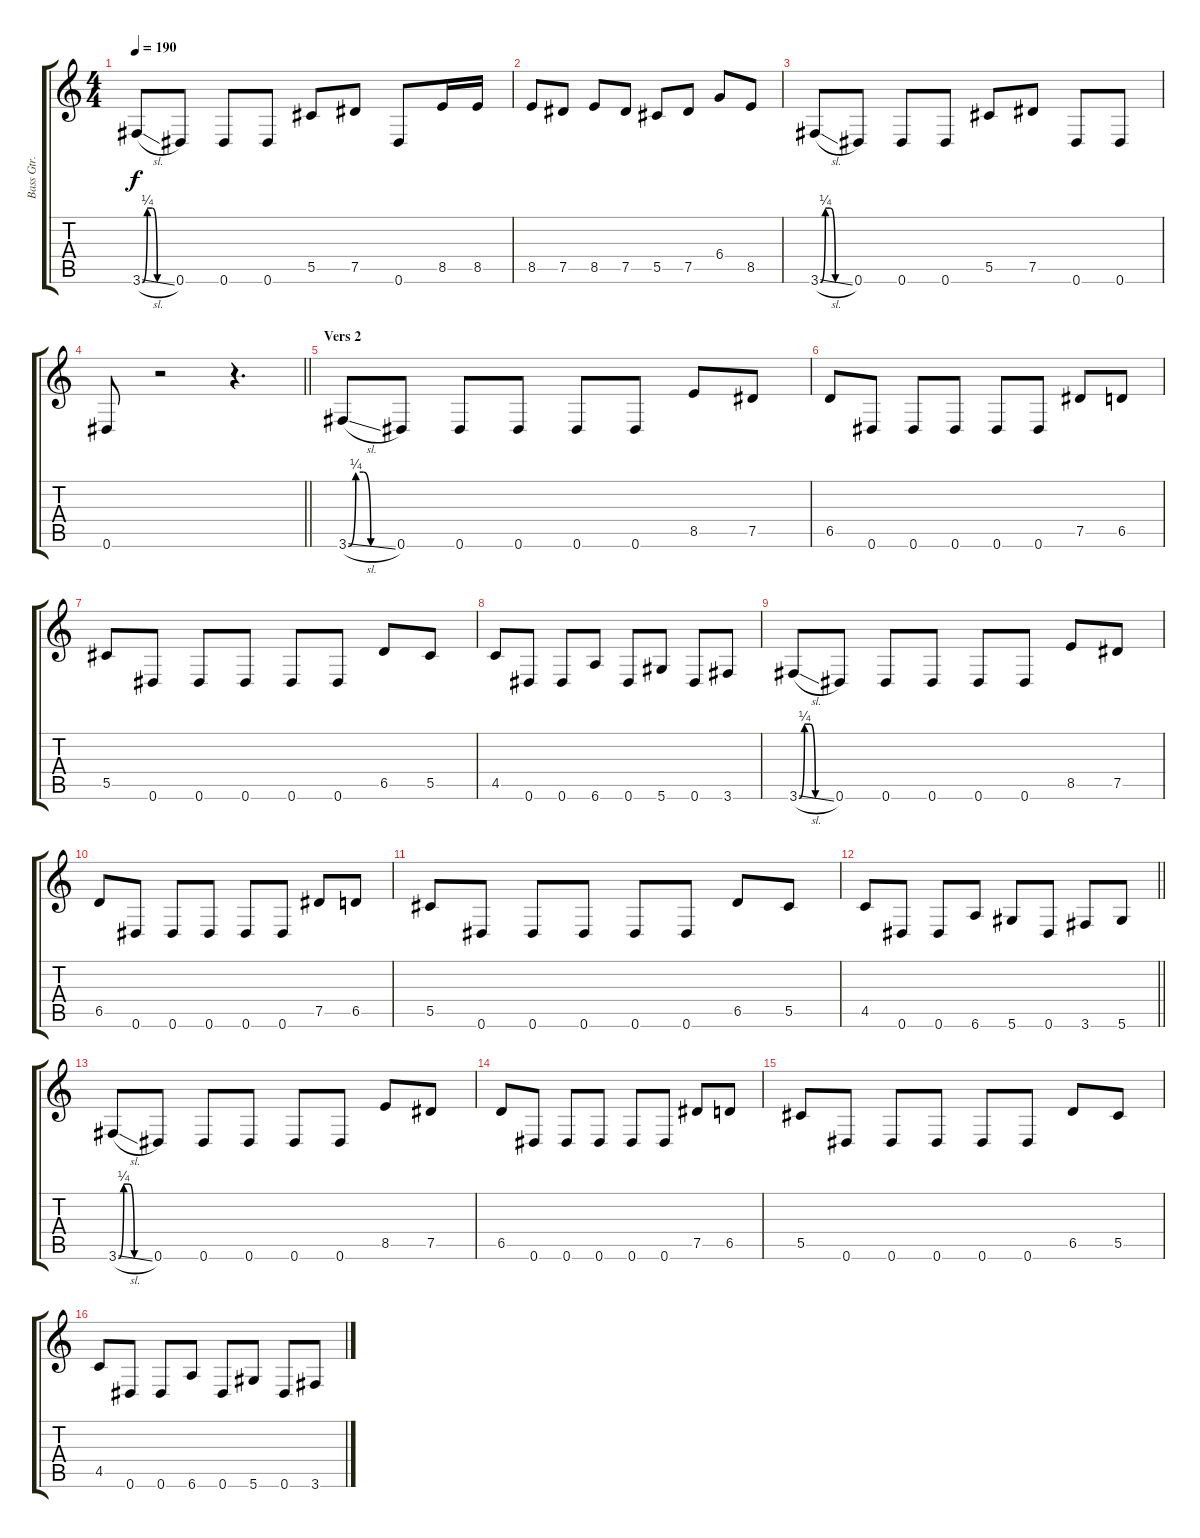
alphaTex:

\track ("Bass Gtr." "Bass Gtr.") {instrument electricbassfinger}
\staff {score tabs}
\tuning (Eb4 Bb3 Gb3 Db3 Ab2 Eb2) {hide}
\ts (4 4)
\tempo 190
\clef g2
\ks c
3.6{be (custom 0 0 10 1 20 1 30 0 60 0) sl}.8{dy f} 0.6.8 0.6.8 0.6.8 5.5.8 7.5.8 0.6.8 8.5.16 8.5.16 |
8.5.8 7.5.8 8.5.8 7.5.8 5.5.8 7.5.8 6.4.8 8.5.8 |
3.6{be (custom 0 0 10 1 20 1 30 0 60 0) sl}.8 0.6.8 0.6.8 0.6.8 5.5.8 7.5.8 0.6.8 0.6.8 |
\barLineRight lightlight
0.6.8 r.2 r.4{d} |
\section ("" "Vers 2")
3.6{be (custom 0 0 10 1 20 1 30 0 60 0) sl}.8 0.6.8 0.6.8 0.6.8 0.6.8 0.6.8 8.5.8 7.5.8 |
6.5.8 0.6.8 0.6.8 0.6.8 0.6.8 0.6.8 7.5.8 6.5.8 |
5.5.8 0.6.8 0.6.8 0.6.8 0.6.8 0.6.8 6.5.8 5.5.8 |
4.5.8 0.6.8 0.6.8 6.6.8 0.6.8 5.6.8 0.6.8 3.6.8 |
3.6{be (custom 0 0 10 1 20 1 30 0 60 0) sl}.8 0.6.8 0.6.8 0.6.8 0.6.8 0.6.8 8.5.8 7.5.8 |
6.5.8 0.6.8 0.6.8 0.6.8 0.6.8 0.6.8 7.5.8 6.5.8 |
5.5.8 0.6.8 0.6.8 0.6.8 0.6.8 0.6.8 6.5.8 5.5.8 |
\barLineRight lightlight
4.5.8 0.6.8 0.6.8 6.6.8 5.6.8 0.6.8 3.6.8 5.6.8 |
3.6{be (custom 0 0 10 1 20 1 30 0 60 0) sl}.8 0.6.8 0.6.8 0.6.8 0.6.8 0.6.8 8.5.8 7.5.8 |
6.5.8 0.6.8 0.6.8 0.6.8 0.6.8 0.6.8 7.5.8 6.5.8 |
5.5.8 0.6.8 0.6.8 0.6.8 0.6.8 0.6.8 6.5.8 5.5.8 |
4.5.8 0.6.8 0.6.8 6.6.8 0.6.8 5.6.8 0.6.8 3.6.8
